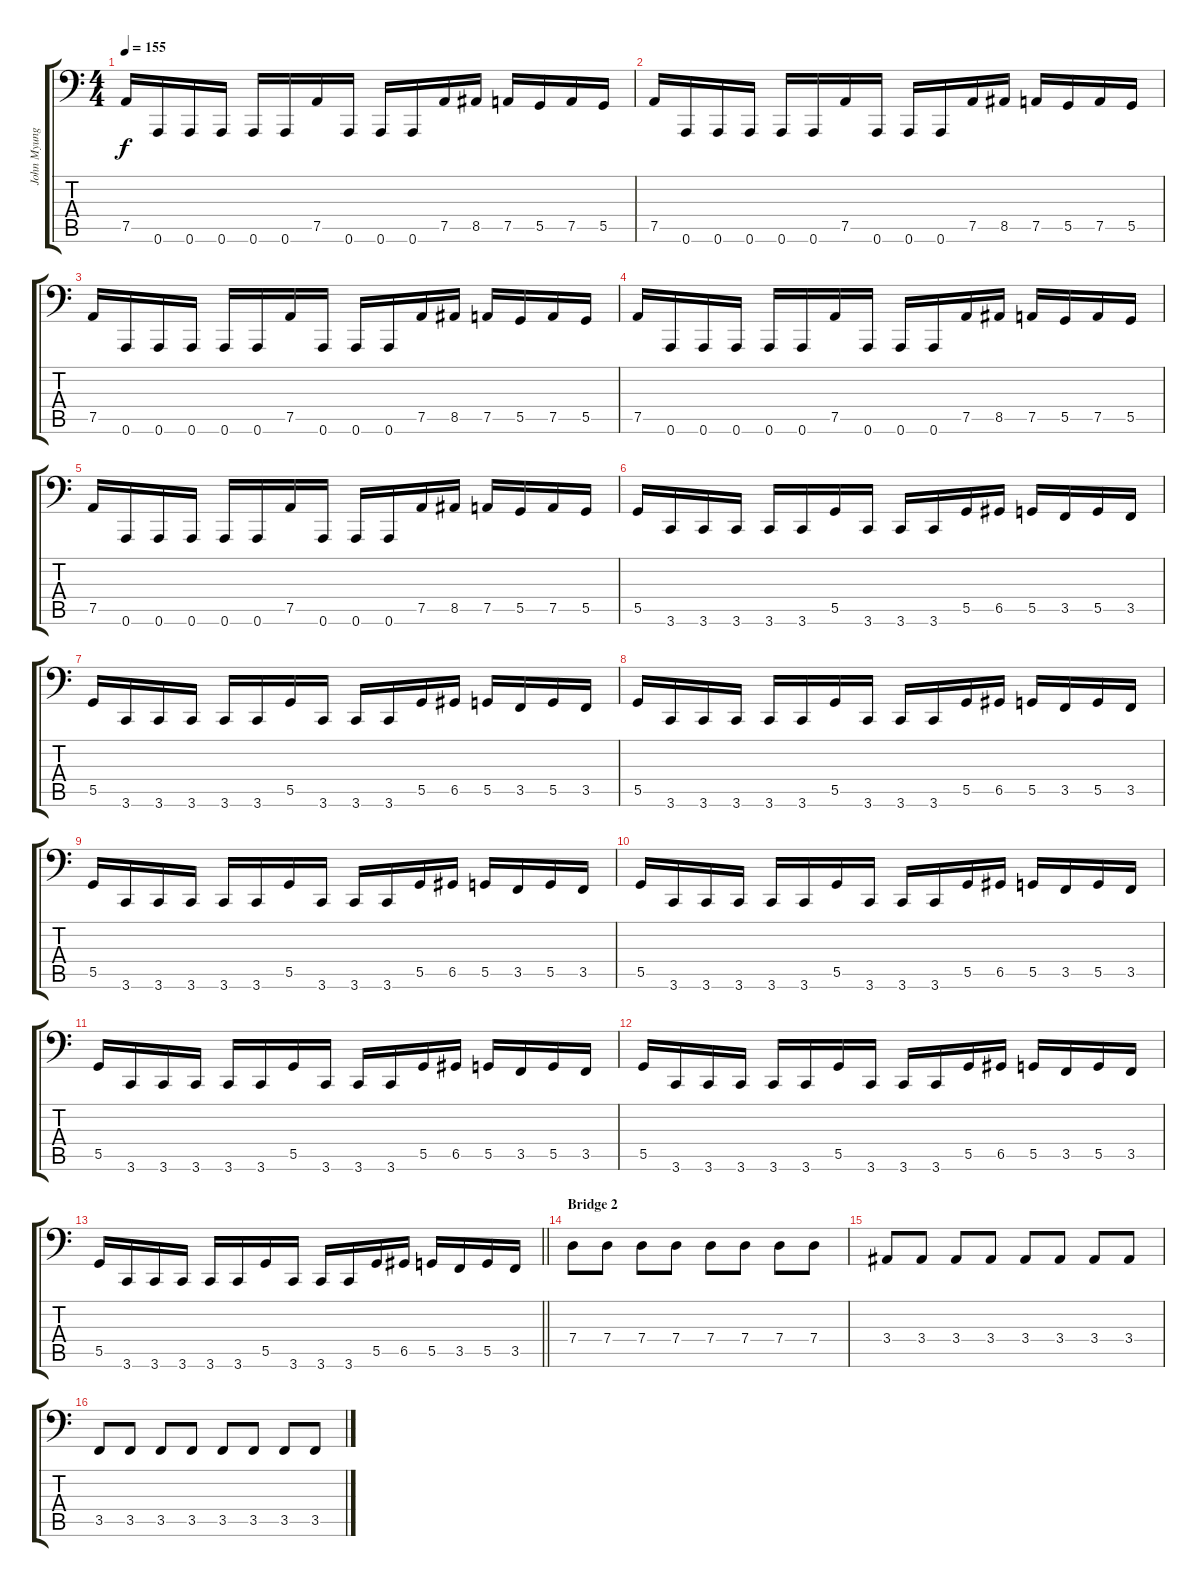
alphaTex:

\track ("John Myung" "John Myung") {instrument electricbassfinger}
\staff {score tabs}
\tuning (Bb2 F2 C2 G1 D1 A0) {hide}
\ts (4 4)
\tempo 155
\clef f4
\ks c
7.5.16{dy f} 0.6.16 0.6.16 0.6.16 0.6.16 0.6.16 7.5.16 0.6.16 0.6.16 0.6.16 7.5.16 8.5.16 7.5.16 5.5.16 7.5.16 5.5.16 |
7.5.16 0.6.16 0.6.16 0.6.16 0.6.16 0.6.16 7.5.16 0.6.16 0.6.16 0.6.16 7.5.16 8.5.16 7.5.16 5.5.16 7.5.16 5.5.16 |
7.5.16 0.6.16 0.6.16 0.6.16 0.6.16 0.6.16 7.5.16 0.6.16 0.6.16 0.6.16 7.5.16 8.5.16 7.5.16 5.5.16 7.5.16 5.5.16 |
7.5.16 0.6.16 0.6.16 0.6.16 0.6.16 0.6.16 7.5.16 0.6.16 0.6.16 0.6.16 7.5.16 8.5.16 7.5.16 5.5.16 7.5.16 5.5.16 |
7.5.16 0.6.16 0.6.16 0.6.16 0.6.16 0.6.16 7.5.16 0.6.16 0.6.16 0.6.16 7.5.16 8.5.16 7.5.16 5.5.16 7.5.16 5.5.16 |
5.5.16 3.6.16 3.6.16 3.6.16 3.6.16 3.6.16 5.5.16 3.6.16 3.6.16 3.6.16 5.5.16 6.5.16 5.5.16 3.5.16 5.5.16 3.5.16 |
5.5.16 3.6.16 3.6.16 3.6.16 3.6.16 3.6.16 5.5.16 3.6.16 3.6.16 3.6.16 5.5.16 6.5.16 5.5.16 3.5.16 5.5.16 3.5.16 |
5.5.16 3.6.16 3.6.16 3.6.16 3.6.16 3.6.16 5.5.16 3.6.16 3.6.16 3.6.16 5.5.16 6.5.16 5.5.16 3.5.16 5.5.16 3.5.16 |
5.5.16 3.6.16 3.6.16 3.6.16 3.6.16 3.6.16 5.5.16 3.6.16 3.6.16 3.6.16 5.5.16 6.5.16 5.5.16 3.5.16 5.5.16 3.5.16 |
5.5.16 3.6.16 3.6.16 3.6.16 3.6.16 3.6.16 5.5.16 3.6.16 3.6.16 3.6.16 5.5.16 6.5.16 5.5.16 3.5.16 5.5.16 3.5.16 |
5.5.16 3.6.16 3.6.16 3.6.16 3.6.16 3.6.16 5.5.16 3.6.16 3.6.16 3.6.16 5.5.16 6.5.16 5.5.16 3.5.16 5.5.16 3.5.16 |
5.5.16 3.6.16 3.6.16 3.6.16 3.6.16 3.6.16 5.5.16 3.6.16 3.6.16 3.6.16 5.5.16 6.5.16 5.5.16 3.5.16 5.5.16 3.5.16 |
\barLineRight lightlight
5.5.16 3.6.16 3.6.16 3.6.16 3.6.16 3.6.16 5.5.16 3.6.16 3.6.16 3.6.16 5.5.16 6.5.16 5.5.16 3.5.16 5.5.16 3.5.16 |
\section ("" "Bridge 2")
7.4.8 7.4.8 7.4.8 7.4.8 7.4.8 7.4.8 7.4.8 7.4.8 |
3.4.8 3.4.8 3.4.8 3.4.8 3.4.8 3.4.8 3.4.8 3.4.8 |
3.5.8 3.5.8 3.5.8 3.5.8 3.5.8 3.5.8 3.5.8 3.5.8
